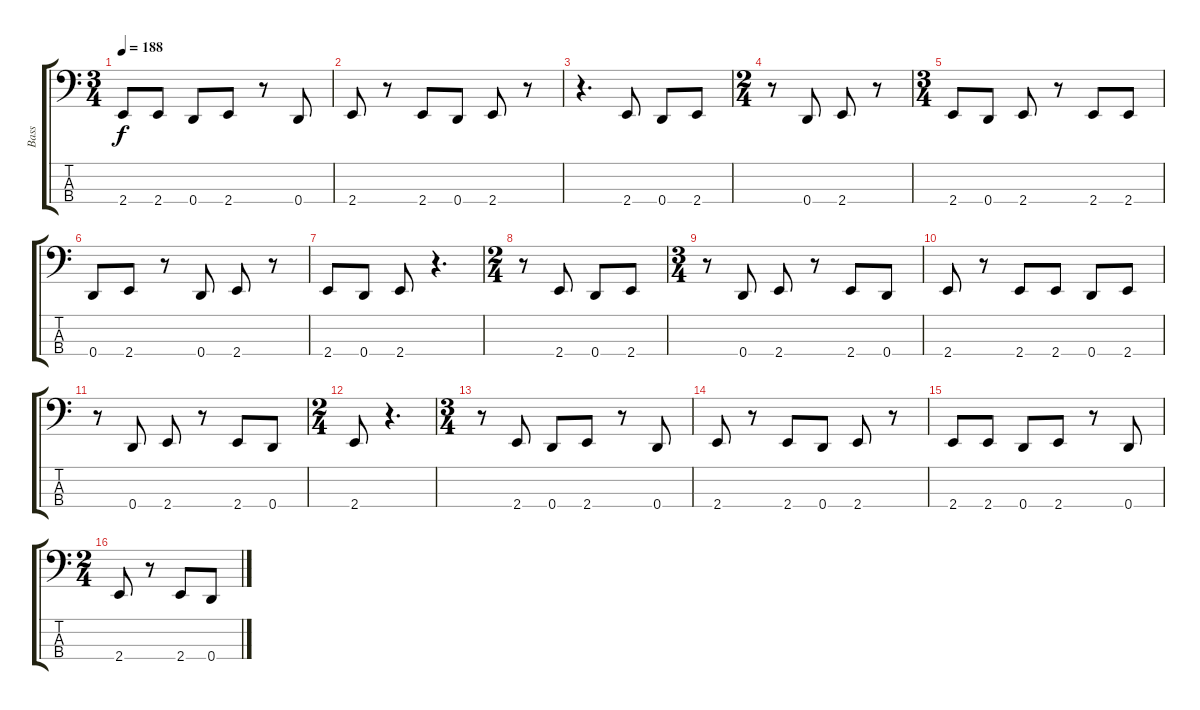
\track ("Bass" "Bass") {instrument electricbassfinger}
\staff {score tabs}
\tuning (F2 C2 G1 D1) {hide}
\ts (3 4)
\tempo 188
\clef f4
\ks c
2.4.8{dy f} 2.4.8 0.4.8 2.4.8 r.8 0.4.8 |
2.4.8 r.8 2.4.8 0.4.8 2.4.8 r.8 |
r.4{d} 2.4.8 0.4.8 2.4.8 |
\ts (2 4)
r.8 0.4.8 2.4.8 r.8 |
\ts (3 4)
2.4.8 0.4.8 2.4.8 r.8 2.4.8 2.4.8 |
0.4.8 2.4.8 r.8 0.4.8 2.4.8 r.8 |
2.4.8 0.4.8 2.4.8 r.4{d} |
\ts (2 4)
r.8 2.4.8 0.4.8 2.4.8 |
\ts (3 4)
r.8 0.4.8 2.4.8 r.8 2.4.8 0.4.8 |
2.4.8 r.8 2.4.8 2.4.8 0.4.8 2.4.8 |
r.8 0.4.8 2.4.8 r.8 2.4.8 0.4.8 |
\ts (2 4)
2.4.8 r.4{d} |
\ts (3 4)
r.8 2.4.8 0.4.8 2.4.8 r.8 0.4.8 |
2.4.8 r.8 2.4.8 0.4.8 2.4.8 r.8 |
2.4.8 2.4.8 0.4.8 2.4.8 r.8 0.4.8 |
\ts (2 4)
2.4.8 r.8 2.4.8 0.4.8
